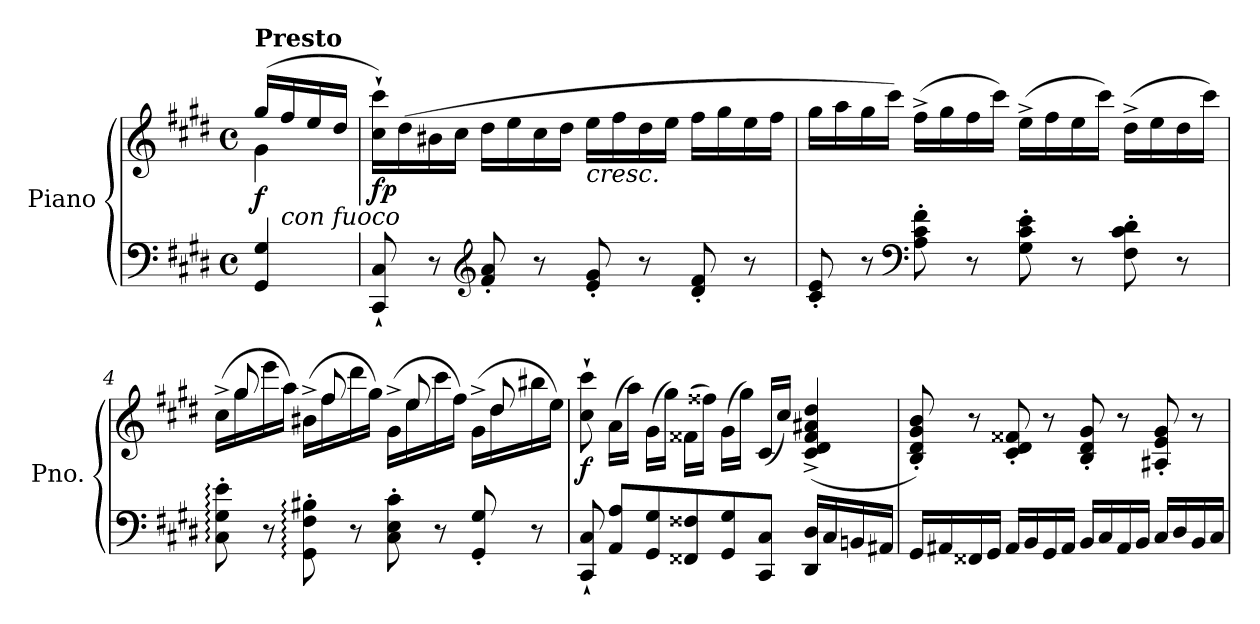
**kern	**kern	**dynam
*part1	*part1	*part1
*staff2	*staff1	*staff1/2
*I"Piano	*	*
*I'Pno.	*	*
*clefF4	*clefG2	*
*k[f#c#g#d#]	*k[f#c#g#d#]	*
*M4/4	*M4/4	*
*met(c)	*met(c)	*
*MM176	*MM176	*
=1	=1	=1
*	*^	*
!	!LO:TX:B:t=Presto	!	!
!	!	!	!LO:DY:b
4GG#/< 4G#/<	(>16gg#/LL	4g#\	f
!	!LO:TX:b:i:t=con fuoco	!	!
.	16ff#/	.	.
.	16ee/	.	.
.	16dd#/JJ	.	.
*	*v	*v	*
=2	=2	=2
!	!	!LO:DY:b
8CC#/` 8C#/`	16cc#\` 16ccc#\`LL)	fp
.	(>16dd#\	.
8r	16b#X\	.
.	16cc#\JJ	.
*clefG2	*	*
8f#/<' 8a/<'	16dd#\LL	.
.	16ee\	.
8r	16cc#\	.
.	16dd#\JJ	.
!	!LO:TX:b:i:t=cresc.	!
8e/<' 8g#/<'	16ee\LL	.
.	16ff#\	.
8r	16dd#\	.
.	16ee\JJ	.
8d#/' 8f#/'	16ff#\LL	.
.	16gg#\	.
8r	16ee\	.
.	16ff#\JJ	.
=3	=3	=3
8c#/' 8e/'	16gg#\LL	.
.	16aa\	.
8r	16gg#\	.
.	16ccc#\JJ)	.
*clefF4	*	*
8A\<' 8c#\<' 8f#\<'	(>16ff#^\LL	.
.	16gg#\	.
8r	16ff#\	.
.	16ccc#\JJ)	.
8G#\<' 8c#\<' 8e\<'	(>16ee^\LL	.
.	16ff#\	.
8r	16ee\	.
.	16ccc#\JJ)	.
8F#\<' 8c#\<' 8d#\<'	(>16dd#^\LL	.
.	16ee\	.
8r	16dd#\	.
.	16ccc#\JJ)	.
!!LO:LB:g=z
=4	=4	=4
*	*^	*
8C#\:' 8G#\:' 8e\:'	(>16cc#^\LL	16ryy	.
.	16gg#<\	8gg#/	.
8r	16eee\	.	.
.	16aa\JJ)	8ryy	.
8GG#\:' 8F#\:' 8B#X\:'	(>16b#X^\LL	.	.
.	16ff#<\	8ff#/	.
8r	16ddd#\	.	.
.	16gg#\JJ)	8ryy	.
8C#\<' 8E\<' 8c#\<'	(>16g#^\LL	.	.
.	16ee<\	8ee/	.
8r	16ccc#\	.	.
.	16ff#\JJ)	8ryy	.
8GG#/' 8G#/'	(>16g#^\LL	.	.
.	16dd#<\	8dd#/	.
8r	16bb#X\	.	.
.	16ee\JJ)	16ryy	.
=5	=5	=5	=5
!	!	!	!LO:DY:b
*	*v	*v	*
8CC#/` 8C#/`	8cc#\` 8ccc#\`	f
8AA/ 8A/L	(>16a\LL	.
.	16aa\JJ)	.
8GG#/< 8G#/<	(>16g#\LL	.
.	16gg#\JJ)	.
8FF##X/ 8F##X/	(>16f##X\LL	.
.	16ff##X\JJ)	.
8GG#/ 8G#/	(>16g#\LL	.
.	16gg#\JJ)	.
8CC#/ 8C#/J	(<16c#/LL	.
.	16cc#/JJ)	.
16DD#/ 16D#/LL	(>4c#/^ 4d#/^ 4f##/^ 4a#X/^ 4dd#/^	.
16C#/	.	.
16BBn</	.	.
16AA#X/JJ	.	.
!!LO:LB:g=z
=6	=6	=6
16GG#/LL	8B/' 8d#/' 8g#/' 8b/')	.
16AA#X/	.	.
16FF##X</	8r	.
16GG#/JJ	.	.
16AA#/LL	8c#/' 8d#/' 8f##X/'	.
16BB/	.	.
16GG#</	8r	.
16AA#/JJ	.	.
16BB</LL	8B/' 8d#/' 8g#/'	.
16C#</	.	.
16AA#</	8r	.
16BB/JJ	.	.
16C#/LL	8A#X/' 8e/' 8g#/'	.
16D#/	.	.
16BB</	8r	.
16C#/JJ	.	.
=	=	=
*-	*-	*-
